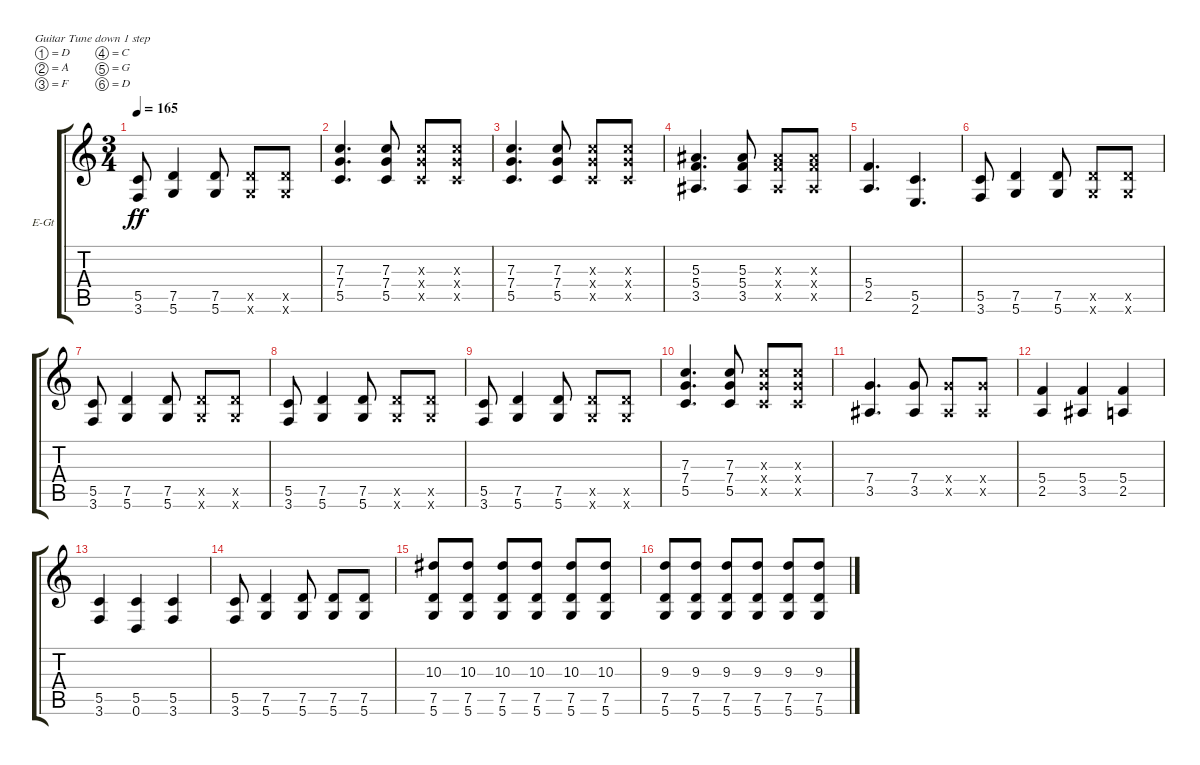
\bracketExtendMode groupsimilarinstruments
\firstSystemTrackNameOrientation horizontal
\otherSystemsTrackNameOrientation horizontal
\track ("Adam - Lead" "E-Gt") {instrument distortionguitar}
\staff {score tabs}
\tuning (D4 A3 F3 C3 G2 D2)
\ts (3 4)
\tempo 165
\clef g2
\ks c
(3.6 5.5).8{dy ff} (5.6 7.5).4 (5.6 7.5).8 (5.6{x} 7.5{x}).8 (5.6{x} 7.5{x}).8 |
(5.5 7.4 7.3).4{d} (5.5 7.4 7.3).8 (5.5{x} 7.4{x} 7.3{x}).8 (5.5{x} 7.4{x} 7.3{x}).8 |
(5.5 7.4 7.3).4{d} (5.5 7.4 7.3).8 (5.5{x} 7.4{x} 7.3{x}).8 (5.5{x} 7.4{x} 7.3{x}).8 |
(3.5 5.4 5.3).4{d} (3.5 5.4 5.3).8 (3.5{x} 5.4{x} 5.3{x}).8 (3.5{x} 5.4{x} 5.3{x}).8 |
(2.5 5.4).4{d} (2.6 5.5).4{d} |
(3.6 5.5).8 (5.6 7.5).4 (5.6 7.5).8 (5.6{x} 7.5{x}).8 (5.6{x} 7.5{x}).8 |
(3.6 5.5).8 (5.6 7.5).4 (5.6 7.5).8 (5.6{x} 7.5{x}).8 (5.6{x} 7.5{x}).8 |
(3.6 5.5).8 (5.6 7.5).4 (5.6 7.5).8 (5.6{x} 7.5{x}).8 (5.6{x} 7.5{x}).8 |
(3.6 5.5).8 (5.6 7.5).4 (5.6 7.5).8 (5.6{x} 7.5{x}).8 (5.6{x} 7.5{x}).8 |
(5.5 7.4 7.3).4{d} (5.5 7.4 7.3).8 (5.5{x} 7.4{x} 7.3{x}).8 (5.5{x} 7.4{x} 7.3{x}).8 |
(3.5 7.4).4{d} (3.5 7.4).8 (3.5{x} 7.4{x}).8 (3.5{x} 7.4{x}).8 |
(2.5 5.4).4 (3.5 5.4).4 (2.5 5.4).4 |
(3.6 5.5).4 (0.6 5.5).4 (3.6 5.5).4 |
(3.6 5.5).8 (5.6 7.5).4 (5.6 7.5).8 (5.6 7.5).8 (5.6 7.5).8 |
(5.6 7.5 10.3).8 (5.6 7.5 10.3).8 (5.6 7.5 10.3).8 (5.6 7.5 10.3).8 (5.6 7.5 10.3).8 (5.6 7.5 10.3).8 |
(5.6 7.5 9.3).8 (5.6 7.5 9.3).8 (5.6 7.5 9.3).8 (5.6 7.5 9.3).8 (5.6 7.5 9.3).8 (5.6 7.5 9.3).8
